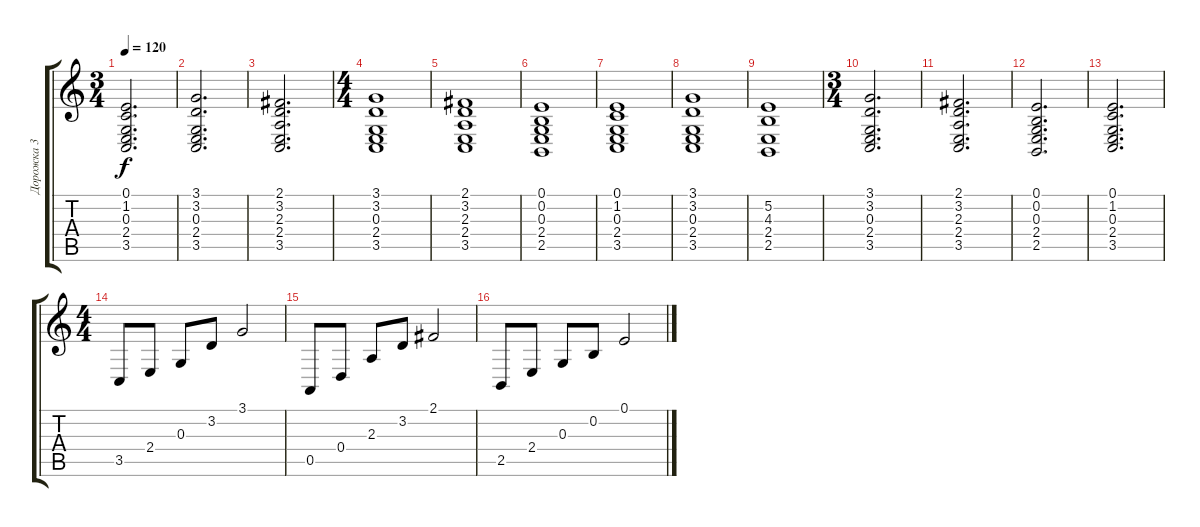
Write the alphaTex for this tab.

\track ("Дорожка 3" "Дорожка 3") {instrument lead1square}
\staff {score tabs}
\tuning (E4 B3 G3 D3 A2 E2) {hide}
\ts (3 4)
\tempo 120
\clef g2
\ks c
(0.1 1.2 0.3 2.4 3.5).2{d dy f} |
(3.1 3.2 0.3 2.4 3.5).2{d} |
(2.1 3.2 2.3 2.4 3.5).2{d} |
\ts (4 4)
(3.1 3.2 0.3 2.4 3.5).1 |
(2.1 3.2 2.3 2.4 3.5).1 |
(0.1 0.2 0.3 2.4 2.5).1 |
(0.1 1.2 0.3 2.4 3.5).1 |
(3.1 3.2 0.3 2.4 3.5).1 |
(5.2 4.3 2.4 2.5).1 |
\ts (3 4)
(3.1 3.2 0.3 2.4 3.5).2{d} |
(2.1 3.2 2.3 2.4 3.5).2{d} |
(0.1 0.2 0.3 2.4 2.5).2{d} |
(0.1 1.2 0.3 2.4 3.5).2{d} |
\ts (4 4)
3.5.8 2.4.8 0.3.8 3.2.8 3.1.2 |
0.5.8 0.4.8 2.3.8 3.2.8 2.1.2 |
2.5.8 2.4.8 0.3.8 0.2.8 0.1.2
